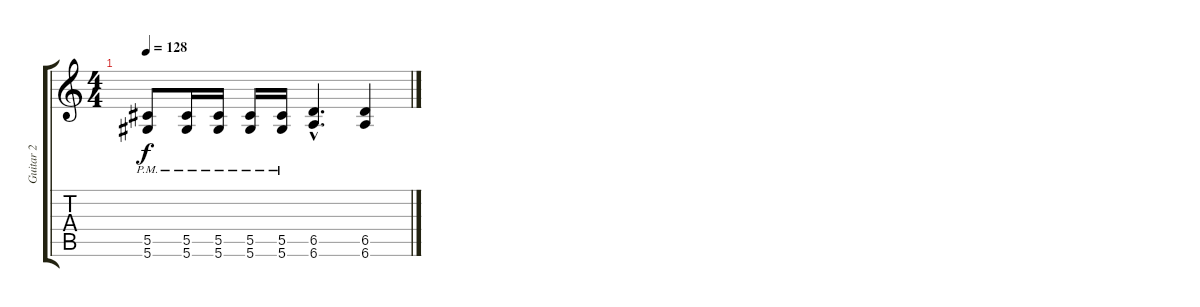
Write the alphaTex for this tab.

\track ("Guitar 2" "Guitar 2") {instrument overdrivenguitar}
\staff {score tabs}
\tuning (Eb4 Bb3 Gb3 Db3 Ab2 Eb2) {hide}
\ts (4 4)
\tempo 128
\clef g2
\ks c
(5.5{pm} 5.6{pm}).8{dy f} (5.5{pm} 5.6{pm}).16 (5.5{pm} 5.6{pm}).16 (5.5{pm} 5.6{pm}).16 (5.5{pm} 5.6{pm}).16 (6.5{hac} 6.6{hac}).4{d} (6.5 6.6).4
